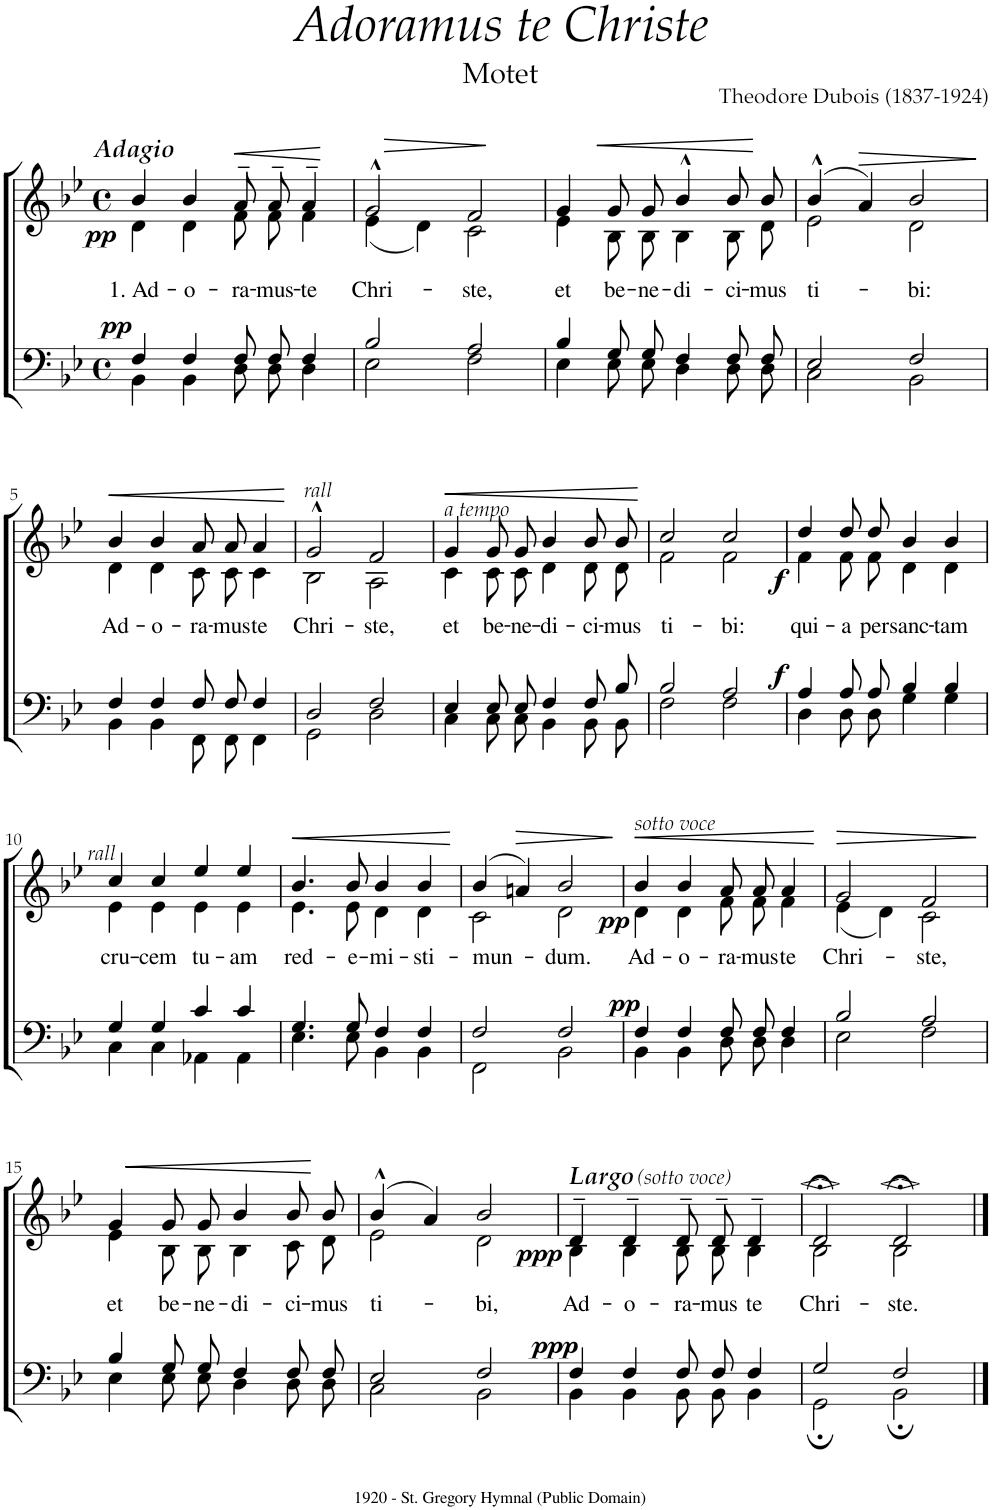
**kern	**dynam	**kern	**text	**dynam
*part2	*part2	*part1	*part1	*part1
*staff2	*staff2	*staff1	*staff1	*staff1
*I"Men	*	*I"Women	*	*
*clefF4	*	*clefG2	*	*
*k[b-e-]	*	*k[b-e-]	*	*
*M4/4	*	*M4/4	*	*
*met(c)	*	*met(c)	*	*
=1	=1	=1	=1	=1
*^	*	*	*	*
!	!	!	!LO:TX:a:Bi:t=Adagio	!	!
!	!	!LO:DY:a	!	!LO:LY:b	!LO:DY:b
*	*	*	*^	*	*
4F/	4BB-\	pp	4b-/	4d\	1. Ad-	pp
!	!	!	!	!	!LO:LY:b	!
4F/	4BB-\	.	4b-/	4d\	-o-	.
!	!	!	!	!	!LO:LY:b	!LO:HP:b
8F/L	8D\L	.	8a~/L	8f\L	-ra-	<
!	!	!	!	!	!LO:LY:b	!
8F/J	8D\J	.	8a~/J	8f\J	-mus-	.
!	!	!	!	!	!LO:LY:b	!
4F/	4D\	.	4a~/	4f\	-te	[
=2	=2	=2	=2	=2	=2	=2
!	!	!	!	!	!LO:LY:b	!LO:HP:b
2B-/	2E-\	.	2g^^/	(4e-\	Chri-	>
.	.	.	.	4d\)	.	.
!	!	!	!	!	!LO:LY:b	!
2A/	2F\	.	2f/	2c\	-ste,	.
*v	*v	*	*	*	*	*
*	*	*v	*v	*	*
.	.	.	.	]
=3	=3	=3	=3	=3
*^	*	*	*	*
!	!	!	!	!LO:LY:b	!LO:HP:b
*	*	*	*^	*	*
4B-/	4E-\	.	4g/	4e-\	et	<
!	!	!	!	!	!LO:LY:b	!
8G/L	8E-\L	.	8g/L	8B-\L	be-	.
!	!	!	!	!	!LO:LY:b	!
8G/J	8E-\J	.	8g/J	8B-\J	-ne-	.
!	!	!	!	!	!LO:LY:b	!
4F/	4D\	.	4b-^^/	4B-\	-di-	.
!	!	!	!	!	!LO:LY:b	!
8F/L	8D\L	.	8b-/L	8B-\L	-ci-	.
!	!	!	!	!	!LO:LY:b	!
8F/J	8D\J	.	8b-/J	8d\J	-mus	.
*v	*v	*	*	*	*	*
*	*	*v	*v	*	*
.	.	.	.	[
=4	=4	=4	=4	=4
*^	*	*	*	*
!	!	!	!	!LO:LY:b	!
*	*	*	*^	*	*
2E-/	2C\	.	(4b-^^/	2e-\	ti-	.
!	!	!	!	!	!	!LO:HP:b
.	.	.	4a/)	.	.	>
!	!	!	!	!	!LO:LY:b	!
2F/	2BB-\	.	2b-/	2d\	-bi:	.
*v	*v	*	*	*	*	*
*	*	*v	*v	*	*
.	.	.	.	]
!!LO:LB:g=z
=5	=5	=5	=5	=5
*^	*	*	*	*
!	!	!	!	!LO:LY:b	!LO:HP:b
*	*	*	*^	*	*
4F/	4BB-\	.	4b-/	4d\	Ad-	<
!	!	!	!	!	!LO:LY:b	!
4F/	4BB-\	.	4b-/	4d\	-o-	.
!	!	!	!	!	!LO:LY:b	!
8F/L	8FF\L	.	8a/L	8c\L	-ra-	.
!	!	!	!	!	!LO:LY:b	!
8F/J	8FF\J	.	8a/J	8c\J	-mus	.
!	!	!	!	!	!LO:LY:b	!
4F/	4FF\	.	4a/	4c\	te	.
*v	*v	*	*	*	*	*
*	*	*v	*v	*	*
.	.	.	.	[
=6	=6	=6	=6	=6
*^	*	*	*	*
!	!	!	!	!LO:LY:b	!
*	*	*	*^	*	*
2D/	2GG\	.	2g^^/	2B-\	Chri-	.
!	!	!	!LO:TX:a:i:t=rall	!	!	!
!	!	!	!	!	!LO:LY:b	!
2F/	2D\	.	2f/	2A\	-ste,	.
=7	=7	=7	=7	=7	=7	=7
!	!	!	!LO:TX:a:i:t=a tempo	!	!	!
!	!	!	!	!	!LO:LY:b	!LO:HP:b
4E-/	4C\	.	4g/	4c\	et	<
!	!	!	!	!	!LO:LY:b	!
8E-/L	8C\L	.	8g/L	8c\L	be-	.
!	!	!	!	!	!LO:LY:b	!
8E-/J	8C\J	.	8g/J	8c\J	-ne-	.
!	!	!	!	!	!LO:LY:b	!
4F/	4BB-\	.	4b-/	4d\	-di-	.
!	!	!	!	!	!LO:LY:b	!
8F/L	8BB-\L	.	8b-/L	8d\L	-ci-	.
!	!	!	!	!	!LO:LY:b	!
8B-/J	8BB-\J	.	8b-/J	8d\J	-mus	.
*v	*v	*	*	*	*	*
*	*	*v	*v	*	*
.	.	.	.	[
=8	=8	=8	=8	=8
*^	*	*	*	*
!	!	!	!	!LO:LY:b	!
*	*	*	*^	*	*
2B-/	2F\	.	2cc/	2f\	ti-	.
!	!	!	!	!	!LO:LY:b	!
2A/	2F\	.	2cc/	2f\	-bi:	.
=9	=9	=9	=9	=9	=9	=9
!	!	!LO:DY:a	!	!	!LO:LY:b	!LO:DY:b
4A/	4D\	f	4dd/	4f\	qui-	f
!	!	!	!	!	!LO:LY:b	!
8A/L	8D\L	.	8dd/L	8f\L	-a	.
!	!	!	!	!	!LO:LY:b	!
8A/J	8D\J	.	8dd/J	8f\J	per	.
!	!	!	!	!	!LO:LY:b	!
4B-/	4G\	.	4b-/	4d\	sanc-	.
!	!	!	!	!	!LO:LY:b	!
4B-/	4G\	.	4b-/	4d\	-tam	.
!!LO:LB:g=z	!!
=10	=10	=10	=10	=10	=10	=10
!	!	!	!LO:TX:a:i:t=rall	!	!	!
!	!	!	!	!	!LO:LY:b	!
4G/	4C\	.	4cc/	4e-\	cru-	.
!	!	!	!	!	!LO:LY:b	!
4G/	4C\	.	4cc/	4e-\	-cem	.
!	!	!	!	!	!LO:LY:b	!
4c/	4AA-X\	.	4ee-/	4e-\	tu-	.
!	!	!	!	!	!LO:LY:b	!
4c/	4AA-\	.	4ee-/	4e-\	-am	.
=11	=11	=11	=11	=11	=11	=11
!	!	!	!	!	!LO:LY:b	!LO:HP:b
4.G/	4.E-\	.	4.b-/	4.e-\	red-	<
!	!	!	!	!	!LO:LY:b	!
8G/	8E-\	.	8b-/	8e-\	-e-	.
!	!	!	!	!	!LO:LY:b	!
4F/	4BB-\	.	4b-/	4d\	-mi-	.
!	!	!	!	!	!LO:LY:b	!
4F/	4BB-\	.	4b-/	4d\	-sti-	.
*v	*v	*	*	*	*	*
*	*	*v	*v	*	*
.	.	.	.	[
=12	=12	=12	=12	=12
*^	*	*	*	*
!	!	!	!	!LO:LY:b	!
*	*	*	*^	*	*
2F/	2FF\	.	(4b-/	2c\	-mun-	.
!	!	!	!	!	!	!LO:HP:b
.	.	.	4an/)	.	.	>
!	!	!	!	!	!LO:LY:b	!
2F/	2BB-\	.	2b-/	2d\	-dum.	.
*v	*v	*	*	*	*	*
*	*	*v	*v	*	*
.	.	.	.	]
=13	=13	=13	=13	=13
*^	*	*	*	*
!	!	!	!LO:TX:a:i:t=sotto voce	!	!
!	!	!LO:DY:a	!	!LO:LY:b	!LO:HP:b
*	*	*	*^	*	*
!	!	!	!	!	!	!LO:DY:n=1:b
4F/	4BB-\	pp	4b-/	4d\	Ad-	< pp
!	!	!	!	!	!LO:LY:b	!
4F/	4BB-\	.	4b-/	4d\	-o-	.
!	!	!	!	!	!LO:LY:b	!
8F/L	8D\L	.	8a/L	8f\L	-ra-	.
!	!	!	!	!	!LO:LY:b	!
8F/J	8D\J	.	8a/J	8f\J	-mus	.
!	!	!	!	!	!LO:LY:b	!
4F/	4D\	.	4a/	4f\	te	.
*v	*v	*	*	*	*	*
*	*	*v	*v	*	*
.	.	.	.	[
=14	=14	=14	=14	=14
*^	*	*	*	*
!	!	!	!	!LO:LY:b	!LO:HP:b
*	*	*	*^	*	*
2B-/	2E-\	.	2g/	(4e-\	Chri-	>
.	.	.	.	4d\)	.	.
!	!	!	!	!	!LO:LY:b	!
2A/	2F\	.	2f/	2c\	-ste,	.
*v	*v	*	*	*	*	*
*	*	*v	*v	*	*
.	.	.	.	]
!!LO:LB:g=z
=15	=15	=15	=15	=15
*^	*	*	*	*
!	!	!	!	!LO:LY:b	!LO:HP:b
*	*	*	*^	*	*
4B-/	4E-\	.	4g/	4e-\	et	<
!	!	!	!	!	!LO:LY:b	!
8G/L	8E-\L	.	8g/L	8B-\L	be-	.
!	!	!	!	!	!LO:LY:b	!
8G/J	8E-\J	.	8g/J	8B-\J	-ne-	.
!	!	!	!	!	!LO:LY:b	!
4F/	4D\	.	4b-/	4B-\	-di-	.
!	!	!	!	!	!LO:LY:b	!
8F/L	8D\L	.	8b-/L	8c\L	-ci-	.
!	!	!	!	!	!LO:LY:b	!
8F/J	8D\J	.	8b-/J	8d\J	-mus	.
*v	*v	*	*	*	*	*
*	*	*v	*v	*	*
.	.	.	.	[
=16	=16	=16	=16	=16
*^	*	*	*	*
!	!	!	!	!LO:LY:b	!
*	*	*	*^	*	*
2E-/	2C\	.	(4b-^^/	2e-\	ti-	.
.	.	.	4a/)	.	.	.
!	!	!	!	!	!LO:LY:b	!
2F/	2BB-\	.	2b-/	2d\	-bi,	.
=17	=17	=17	=17	=17	=17	=17
!	!	!	!LO:TX:a:Bi:t=Largo	!	!	!
!	!	!	!LO:TX:a:i:t=(sotto voce)	!	!	!
!	!	!LO:DY:a	!	!	!LO:LY:b	!LO:DY:b
4F/	4BB-\	ppp	4d~/	4B-\	Ad-	ppp
!	!	!	!	!	!LO:LY:b	!
4F/	4BB-\	.	4d~/	4B-\	-o-	.
!	!	!	!	!	!LO:LY:b	!
8F/L	8BB-\L	.	8d~/L	8B-\L	-ra-	.
!	!	!	!	!	!LO:LY:b	!
8F/J	8BB-\J	.	8d~/J	8B-\J	-mus	.
!	!	!	!	!	!LO:LY:b	!
4F/	4BB-\	.	4d~/	4B-\	te	.
=18	=18	=18	=18	=18	=18	=18
!	!	!	!	!	!LO:LY:b	!
2G/	2GG;\	.	2d;</	2B-\	Chri-	.
!	!	!	!	!	!LO:LY:b	!
2F/	2BB-;\	.	2d;</	2B-\	-ste.	.
*v	*v	*	*	*	*	*
*	*	*v	*v	*	*
==	==	==	==	==
*-	*-	*-	*-	*-
